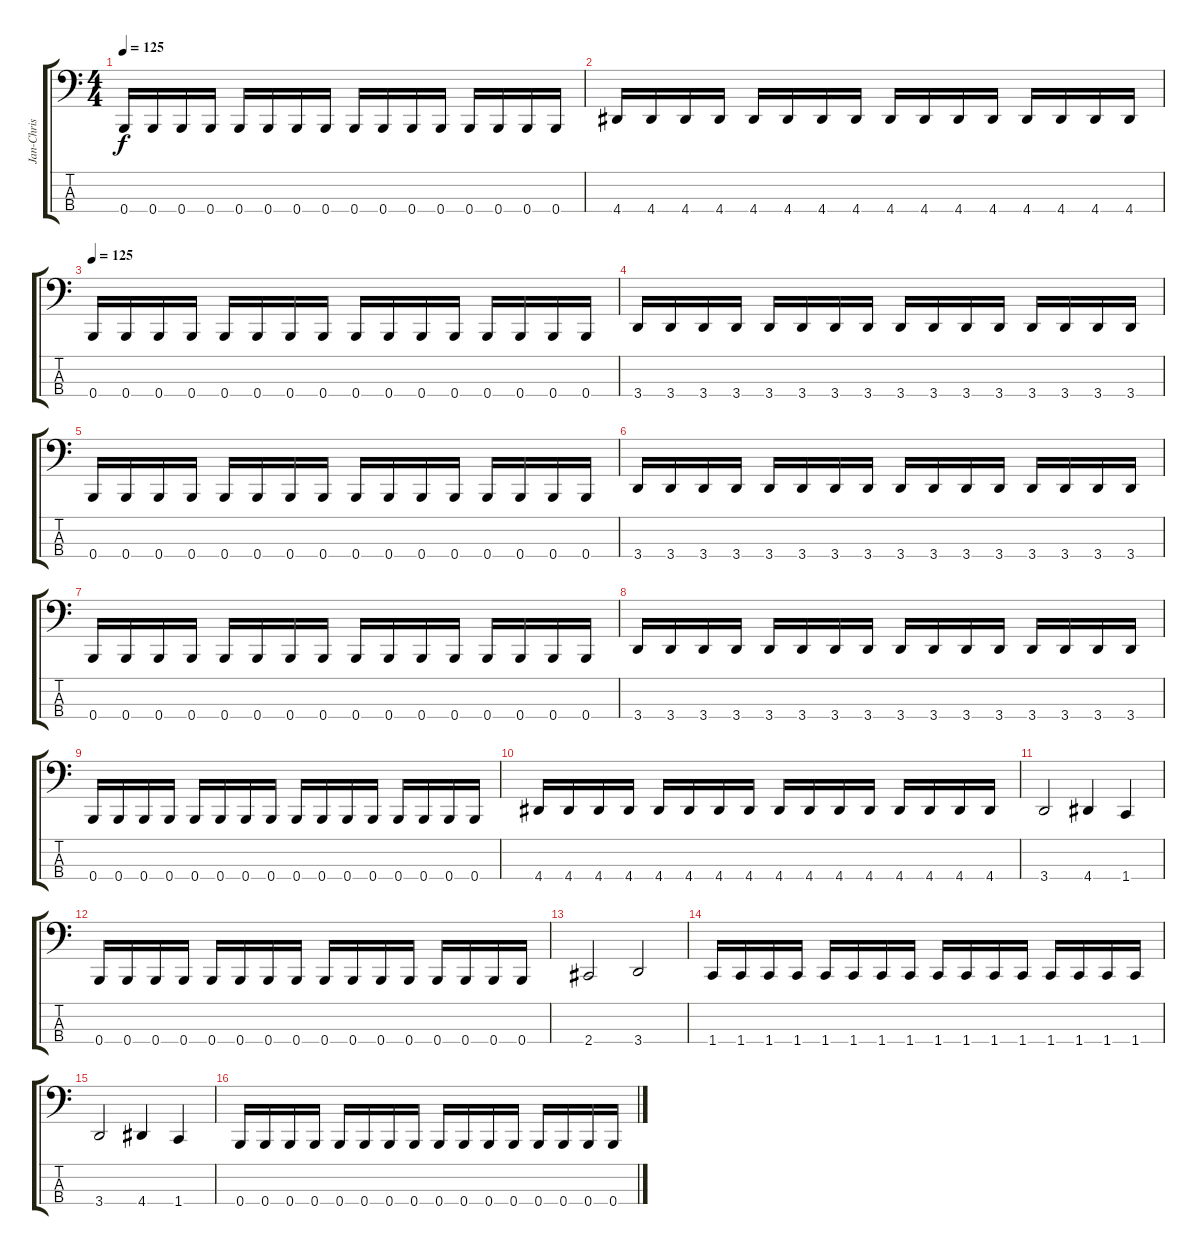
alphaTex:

\track ("Jan-Chris" "Jan-Chris") {instrument electricbasspick}
\staff {score tabs}
\tuning (D2 A1 E1 B0) {hide}
\ts (4 4)
\tempo 125
\clef f4
\ks c
0.4.16{dy f} 0.4.16 0.4.16 0.4.16 0.4.16 0.4.16 0.4.16 0.4.16 0.4.16 0.4.16 0.4.16 0.4.16 0.4.16 0.4.16 0.4.16 0.4.16 |
4.4.16 4.4.16 4.4.16 4.4.16 4.4.16 4.4.16 4.4.16 4.4.16 4.4.16 4.4.16 4.4.16 4.4.16 4.4.16 4.4.16 4.4.16 4.4.16 |
\tempo 125
0.4.16 0.4.16 0.4.16 0.4.16 0.4.16 0.4.16 0.4.16 0.4.16 0.4.16 0.4.16 0.4.16 0.4.16 0.4.16 0.4.16 0.4.16 0.4.16 |
3.4.16 3.4.16 3.4.16 3.4.16 3.4.16 3.4.16 3.4.16 3.4.16 3.4.16 3.4.16 3.4.16 3.4.16 3.4.16 3.4.16 3.4.16 3.4.16 |
0.4.16 0.4.16 0.4.16 0.4.16 0.4.16 0.4.16 0.4.16 0.4.16 0.4.16 0.4.16 0.4.16 0.4.16 0.4.16 0.4.16 0.4.16 0.4.16 |
3.4.16 3.4.16 3.4.16 3.4.16 3.4.16 3.4.16 3.4.16 3.4.16 3.4.16 3.4.16 3.4.16 3.4.16 3.4.16 3.4.16 3.4.16 3.4.16 |
0.4.16 0.4.16 0.4.16 0.4.16 0.4.16 0.4.16 0.4.16 0.4.16 0.4.16 0.4.16 0.4.16 0.4.16 0.4.16 0.4.16 0.4.16 0.4.16 |
3.4.16 3.4.16 3.4.16 3.4.16 3.4.16 3.4.16 3.4.16 3.4.16 3.4.16 3.4.16 3.4.16 3.4.16 3.4.16 3.4.16 3.4.16 3.4.16 |
0.4.16 0.4.16 0.4.16 0.4.16 0.4.16 0.4.16 0.4.16 0.4.16 0.4.16 0.4.16 0.4.16 0.4.16 0.4.16 0.4.16 0.4.16 0.4.16 |
4.4.16 4.4.16 4.4.16 4.4.16 4.4.16 4.4.16 4.4.16 4.4.16 4.4.16 4.4.16 4.4.16 4.4.16 4.4.16 4.4.16 4.4.16 4.4.16 |
3.4.2 4.4.4 1.4.4 |
0.4.16 0.4.16 0.4.16 0.4.16 0.4.16 0.4.16 0.4.16 0.4.16 0.4.16 0.4.16 0.4.16 0.4.16 0.4.16 0.4.16 0.4.16 0.4.16 |
2.4.2 3.4.2 |
1.4.16 1.4.16 1.4.16 1.4.16 1.4.16 1.4.16 1.4.16 1.4.16 1.4.16 1.4.16 1.4.16 1.4.16 1.4.16 1.4.16 1.4.16 1.4.16 |
3.4.2 4.4.4 1.4.4 |
0.4.16 0.4.16 0.4.16 0.4.16 0.4.16 0.4.16 0.4.16 0.4.16 0.4.16 0.4.16 0.4.16 0.4.16 0.4.16 0.4.16 0.4.16 0.4.16
